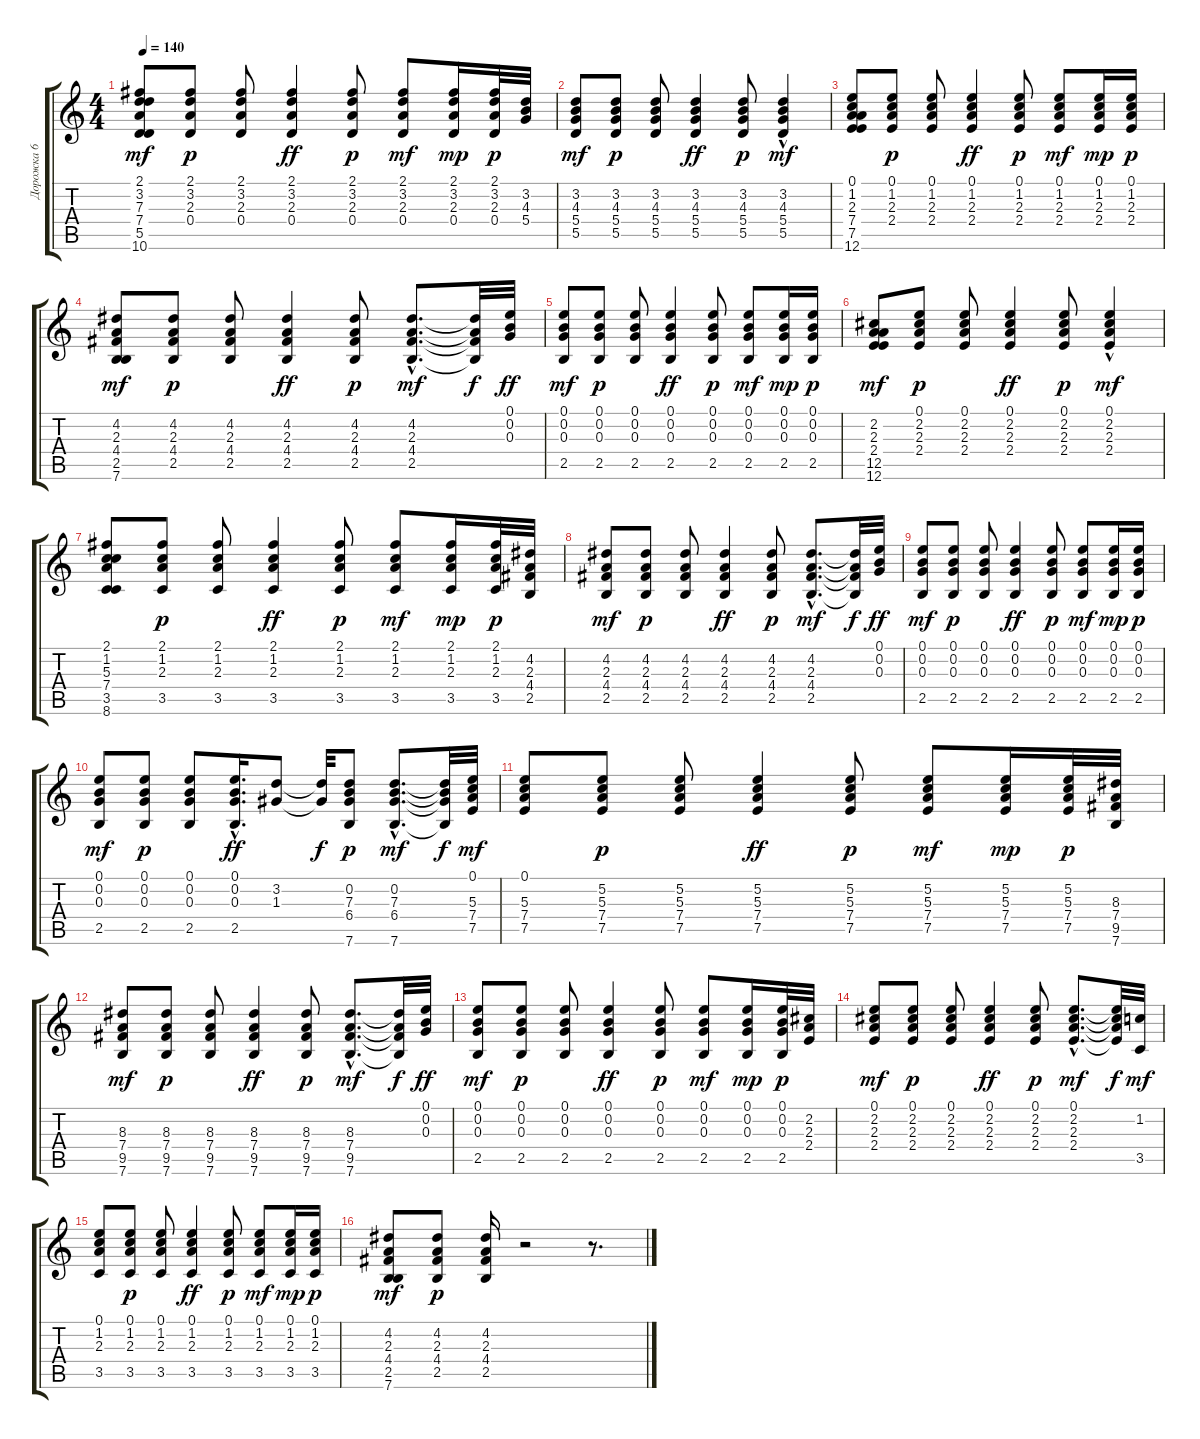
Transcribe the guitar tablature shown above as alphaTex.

\track ("Дорожка 6" "Дорожка 6") {instrument acousticguitarsteel}
\staff {score tabs}
\tuning (E4 B3 G3 D3 A2 E2) {hide}
\ts (4 4)
\tempo 140
\clef g2
\ks c
(2.1 3.2 7.3 7.4 5.5 10.6).8{dy mf} (2.1 3.2 2.3 0.4).8{dy p} (2.1 3.2 2.3 0.4).8 (2.1 3.2 2.3 0.4).4{dy ff} (2.1 3.2 2.3 0.4).8{dy p} (2.1 3.2 2.3 0.4).8{dy mf} (2.1 3.2 2.3 0.4).16{dy mp} (2.1 3.2 2.3 0.4).32{dy p} (3.2 4.3 5.4).32 |
(3.2 4.3 5.4 5.5).8{dy mf} (3.2 4.3 5.4 5.5).8{dy p} (3.2 4.3 5.4 5.5).8 (3.2 4.3 5.4 5.5).4{dy ff} (3.2 4.3 5.4 5.5).8{dy p} (3.2{hac} 4.3{hac} 5.4{hac} 5.5).4{dy mf} |
(0.1 1.2 2.3 7.4 7.5 12.6).8 (0.1 1.2 2.3 2.4).8{dy p} (0.1 1.2 2.3 2.4).8 (0.1 1.2 2.3 2.4).4{dy ff} (0.1 1.2 2.3 2.4).8{dy p} (0.1 1.2 2.3 2.4).8{dy mf} (0.1 1.2 2.3 2.4).16{dy mp} (0.1 1.2 2.3 2.4).16{dy p} |
(4.2 2.3 4.4 2.5 7.6).8{dy mf} (4.2 2.3 4.4 2.5).8{dy p} (4.2 2.3 4.4 2.5).8 (4.2 2.3 4.4 2.5).4{dy ff} (4.2 2.3 4.4 2.5).8{dy p} (4.2{hac} 2.3{hac} 4.4{hac} 2.5{hac}).8{d dy mf} (4.2{t} 2.3{t} 4.4{t} 2.5{t}).32{dy f} (0.1 0.2 0.3).32{dy ff} |
(0.1 0.2 0.3 2.5).8{dy mf} (0.1 0.2 0.3 2.5).8{dy p} (0.1 0.2 0.3 2.5).8 (0.1 0.2 0.3 2.5).4{dy ff} (0.1 0.2 0.3 2.5).8{dy p} (0.1 0.2 0.3 2.5).8{dy mf} (0.1 0.2 0.3 2.5).16{dy mp} (0.1 0.2 0.3 2.5).16{dy p} |
(2.2 2.3 2.4 12.5 12.6).8{dy mf} (0.1 2.2 2.3 2.4).8{dy p} (0.1 2.2 2.3 2.4).8 (0.1 2.2 2.3 2.4).4{dy ff} (0.1 2.2 2.3 2.4).8{dy p} (0.1{hac} 2.2{hac} 2.3 2.4).4{dy mf} |
(2.1 1.2 5.3 7.4 3.5 8.6).8 (2.1 1.2 2.3 3.5).8{dy p} (2.1 1.2 2.3 3.5).8 (2.1 1.2 2.3 3.5).4{dy ff} (2.1 1.2 2.3 3.5).8{dy p} (2.1 1.2 2.3 3.5).8{dy mf} (2.1 1.2 2.3 3.5).16{dy mp} (2.1 1.2 2.3 3.5).32{dy p} (4.2 2.3 4.4 2.5).32 |
(4.2 2.3 4.4 2.5).8{dy mf} (4.2 2.3 4.4 2.5).8{dy p} (4.2 2.3 4.4 2.5).8 (4.2 2.3 4.4 2.5).4{dy ff} (4.2 2.3 4.4 2.5).8{dy p} (4.2{hac} 2.3{hac} 4.4{hac} 2.5{hac}).8{d dy mf} (4.2{t} 2.3{t} 4.4{t} 2.5{t}).32{dy f} (0.1 0.2 0.3).32{dy ff} |
(0.1 0.2 0.3 2.5).8{dy mf} (0.1 0.2 0.3 2.5).8{dy p} (0.1 0.2 0.3 2.5).8 (0.1 0.2 0.3 2.5).4{dy ff} (0.1 0.2 0.3 2.5).8{dy p} (0.1 0.2 0.3 2.5).8{dy mf} (0.1 0.2 0.3 2.5).16{dy mp} (0.1 0.2 0.3 2.5).16{dy p} |
(0.1 0.2 0.3 2.5).8{dy mf} (0.1 0.2 0.3 2.5).8{dy p} (0.1 0.2 0.3 2.5).8 (0.1{hac} 0.2 0.3{hac} 2.5).16{d dy ff} (3.2 1.3).8 (3.2{t} 1.3{t}).32{dy f} (0.2 7.3 6.4 7.6).8{dy p} (0.2{hac} 7.3{hac} 6.4{hac} 7.6{hac}).8{d dy mf} (0.2{t} 7.3{t} 6.4{t} 7.6{t}).32{dy f} (0.1 5.3 7.4 7.5).32{dy mf} |
(0.1 5.3 7.4 7.5).8 (5.2 5.3 7.4 7.5).8{dy p} (5.2 5.3 7.4 7.5).8 (5.2 5.3 7.4 7.5).4{dy ff} (5.2 5.3 7.4 7.5).8{dy p} (5.2 5.3 7.4 7.5).8{dy mf} (5.2 5.3 7.4 7.5).16{dy mp} (5.2 5.3 7.4 7.5).32{dy p} (8.3 7.4 9.5 7.6).32 |
(8.3 7.4 9.5 7.6).8{dy mf} (8.3 7.4 9.5 7.6).8{dy p} (8.3 7.4 9.5 7.6).8 (8.3 7.4 9.5 7.6).4{dy ff} (8.3 7.4 9.5 7.6).8{dy p} (8.3{hac} 7.4{hac} 9.5{hac} 7.6{hac}).8{d dy mf} (8.3{t} 7.4{t} 9.5{t} 7.6{t}).32{dy f} (0.1 0.2 0.3).32{dy ff} |
(0.1 0.2 0.3 2.5).8{dy mf} (0.1 0.2 0.3 2.5).8{dy p} (0.1 0.2 0.3 2.5).8 (0.1 0.2 0.3 2.5).4{dy ff} (0.1 0.2 0.3 2.5).8{dy p} (0.1 0.2 0.3 2.5).8{dy mf} (0.1 0.2 0.3 2.5).16{dy mp} (0.1 0.2 0.3 2.5).32{dy p} (2.2 2.3 2.4).32 |
(0.1 2.2 2.3 2.4).8{dy mf} (0.1 2.2 2.3 2.4).8{dy p} (0.1 2.2 2.3 2.4).8 (0.1 2.2 2.3 2.4).4{dy ff} (0.1 2.2 2.3 2.4).8{dy p} (0.1{hac} 2.2{hac} 2.3{hac} 2.4{hac}).8{d dy mf} (0.1{t} 2.2{t} 2.3{t} 2.4{t}).32{dy f} (1.2 3.5).32{dy mf} |
(0.1 1.2 2.3 3.5).8 (0.1 1.2 2.3 3.5).8{dy p} (0.1 1.2 2.3 3.5).8 (0.1 1.2 2.3 3.5).4{dy ff} (0.1 1.2 2.3 3.5).8{dy p} (0.1 1.2 2.3 3.5).8{dy mf} (0.1 1.2 2.3 3.5).16{dy mp} (0.1 1.2 2.3 3.5).16{dy p} |
(4.2 2.3 4.4 2.5 7.6).8{dy mf} (4.2 2.3 4.4 2.5).8{dy p} (4.2 2.3 4.4 2.5).16 r.2 r.8{d}
